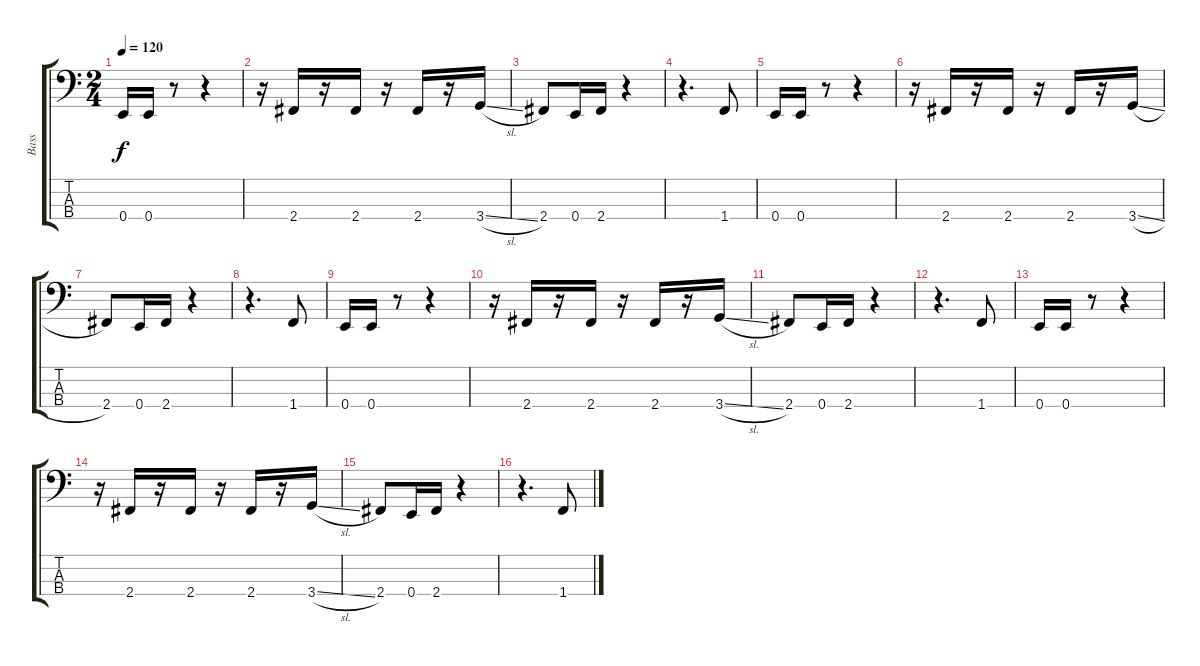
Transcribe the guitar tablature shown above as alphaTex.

\track ("Bass" "Bass") {instrument electricbassfinger bank 177}
\staff {score tabs}
\tuning (G2 D2 A1 E1) {hide}
\ts (2 4)
\tempo 120
\clef f4
\ks c
0.4.16{dy f} 0.4.16 r.8 r.4 |
r.16 2.4.16 r.16 2.4.16 r.16 2.4.16 r.16 3.4{sl}.16 |
2.4.8 0.4.16 2.4.16 r.4 |
r.4{d} 1.4.8 |
0.4.16 0.4.16 r.8 r.4 |
r.16 2.4.16 r.16 2.4.16 r.16 2.4.16 r.16 3.4{sl}.16 |
2.4.8 0.4.16 2.4.16 r.4 |
r.4{d} 1.4.8 |
0.4.16 0.4.16 r.8 r.4 |
r.16 2.4.16 r.16 2.4.16 r.16 2.4.16 r.16 3.4{sl}.16 |
2.4.8 0.4.16 2.4.16 r.4 |
r.4{d} 1.4.8 |
0.4.16 0.4.16 r.8 r.4 |
r.16 2.4.16 r.16 2.4.16 r.16 2.4.16 r.16 3.4{sl}.16 |
2.4.8 0.4.16 2.4.16 r.4 |
r.4{d} 1.4.8
